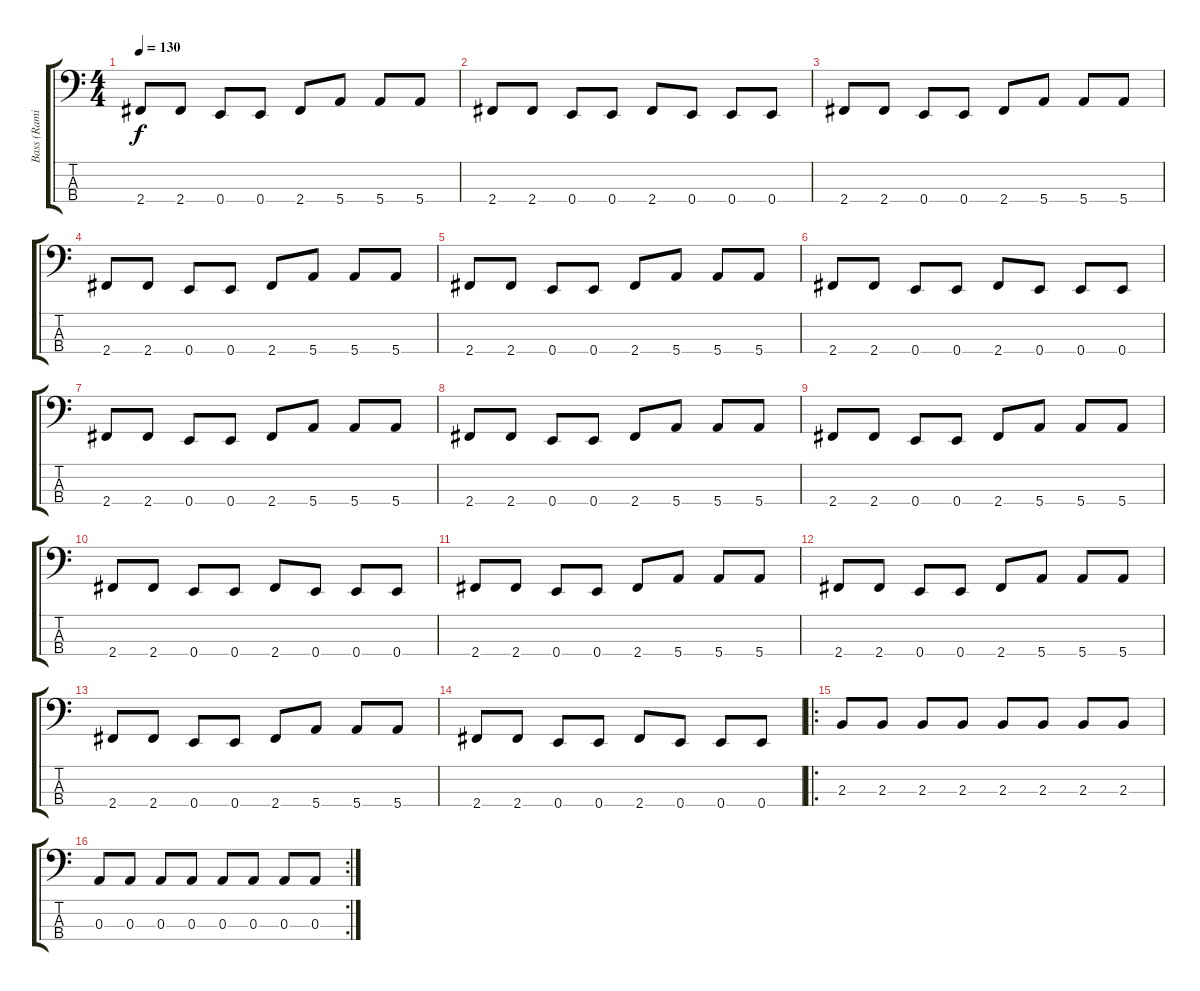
\track ("Bass (Ramirez)" "Bass (Rami") {instrument electricbassfinger}
\staff {score tabs}
\tuning (G2 D2 A1 E1) {hide}
\ts (4 4)
\tempo 130
\clef f4
\ks c
2.4.8{dy f} 2.4.8 0.4.8 0.4.8 2.4.8 5.4.8 5.4.8 5.4.8 |
2.4.8 2.4.8 0.4.8 0.4.8 2.4.8 0.4.8 0.4.8 0.4.8 |
2.4.8 2.4.8 0.4.8 0.4.8 2.4.8 5.4.8 5.4.8 5.4.8 |
2.4.8 2.4.8 0.4.8 0.4.8 2.4.8 5.4.8 5.4.8 5.4.8 |
2.4.8 2.4.8 0.4.8 0.4.8 2.4.8 5.4.8 5.4.8 5.4.8 |
2.4.8 2.4.8 0.4.8 0.4.8 2.4.8 0.4.8 0.4.8 0.4.8 |
2.4.8 2.4.8 0.4.8 0.4.8 2.4.8 5.4.8 5.4.8 5.4.8 |
2.4.8 2.4.8 0.4.8 0.4.8 2.4.8 5.4.8 5.4.8 5.4.8 |
2.4.8 2.4.8 0.4.8 0.4.8 2.4.8 5.4.8 5.4.8 5.4.8 |
2.4.8 2.4.8 0.4.8 0.4.8 2.4.8 0.4.8 0.4.8 0.4.8 |
2.4.8 2.4.8 0.4.8 0.4.8 2.4.8 5.4.8 5.4.8 5.4.8 |
2.4.8 2.4.8 0.4.8 0.4.8 2.4.8 5.4.8 5.4.8 5.4.8 |
2.4.8 2.4.8 0.4.8 0.4.8 2.4.8 5.4.8 5.4.8 5.4.8 |
2.4.8 2.4.8 0.4.8 0.4.8 2.4.8 0.4.8 0.4.8 0.4.8 |
\ro
2.3.8 2.3.8 2.3.8 2.3.8 2.3.8 2.3.8 2.3.8 2.3.8 |
\rc 2
0.3.8 0.3.8 0.3.8 0.3.8 0.3.8 0.3.8 0.3.8 0.3.8
